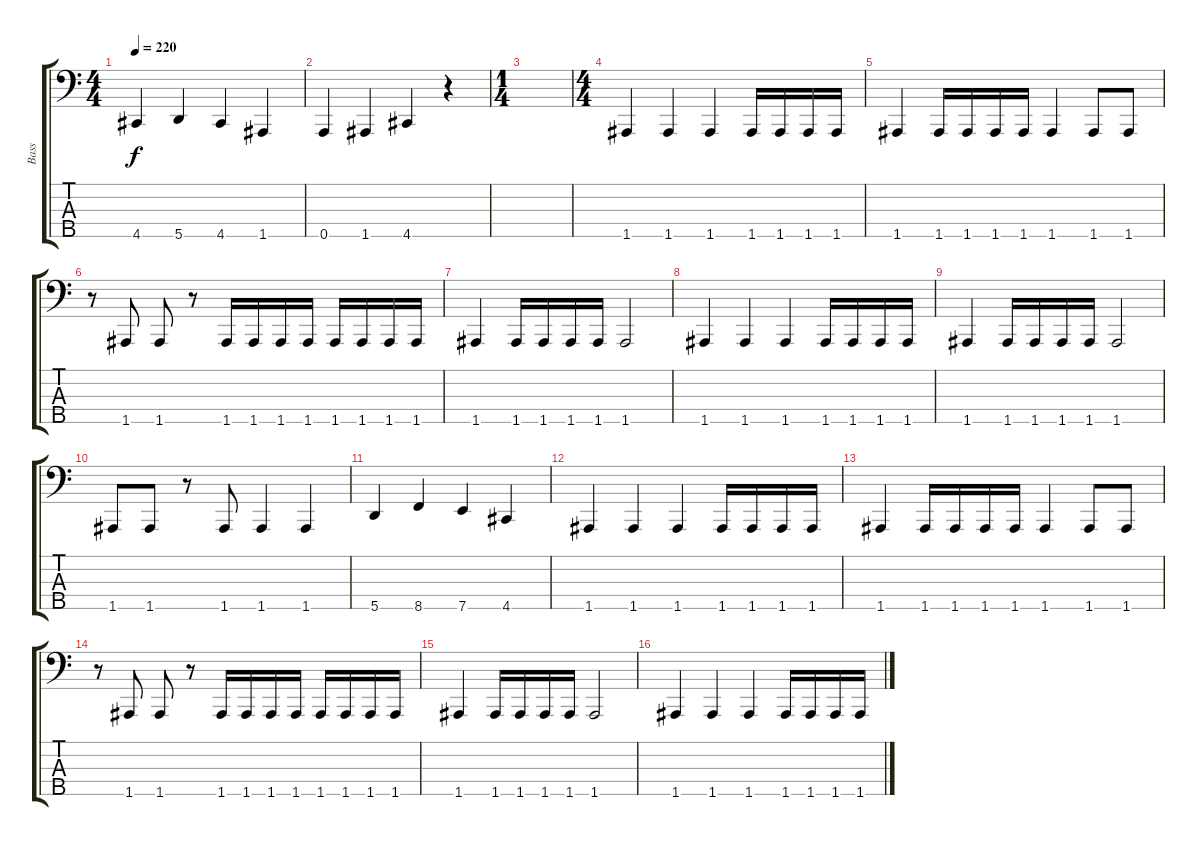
\track ("Bass" "Bass") {instrument electricbassfinger}
\staff {score tabs}
\tuning (G2 D2 A1 E1 A0) {hide}
\ts (4 4)
\tempo 220
\clef f4
\ks c
4.5{t}.4{dy f} 5.5.4 4.5.4 1.5.4 |
0.5.4 1.5.4 4.5.4 r.4 |
\ts (1 4)
|
\ts (4 4)
1.5.4 1.5.4 1.5.4 1.5.16 1.5.16 1.5.16 1.5.16 |
1.5.4 1.5.16 1.5.16 1.5.16 1.5.16 1.5.4 1.5.8 1.5.8 |
r.8 1.5.8 1.5.8 r.8 1.5.16 1.5.16 1.5.16 1.5.16 1.5.16 1.5.16 1.5.16 1.5.16 |
1.5.4 1.5.16 1.5.16 1.5.16 1.5.16 1.5.2 |
1.5.4 1.5.4 1.5.4 1.5.16 1.5.16 1.5.16 1.5.16 |
1.5.4 1.5.16 1.5.16 1.5.16 1.5.16 1.5.2 |
1.5.8 1.5.8 r.8 1.5.8 1.5.4 1.5.4 |
5.5.4 8.5.4 7.5.4 4.5.4 |
1.5.4 1.5.4 1.5.4 1.5.16 1.5.16 1.5.16 1.5.16 |
1.5.4 1.5.16 1.5.16 1.5.16 1.5.16 1.5.4 1.5.8 1.5.8 |
r.8 1.5.8 1.5.8 r.8 1.5.16 1.5.16 1.5.16 1.5.16 1.5.16 1.5.16 1.5.16 1.5.16 |
1.5.4 1.5.16 1.5.16 1.5.16 1.5.16 1.5.2 |
1.5.4 1.5.4 1.5.4 1.5.16 1.5.16 1.5.16 1.5.16
